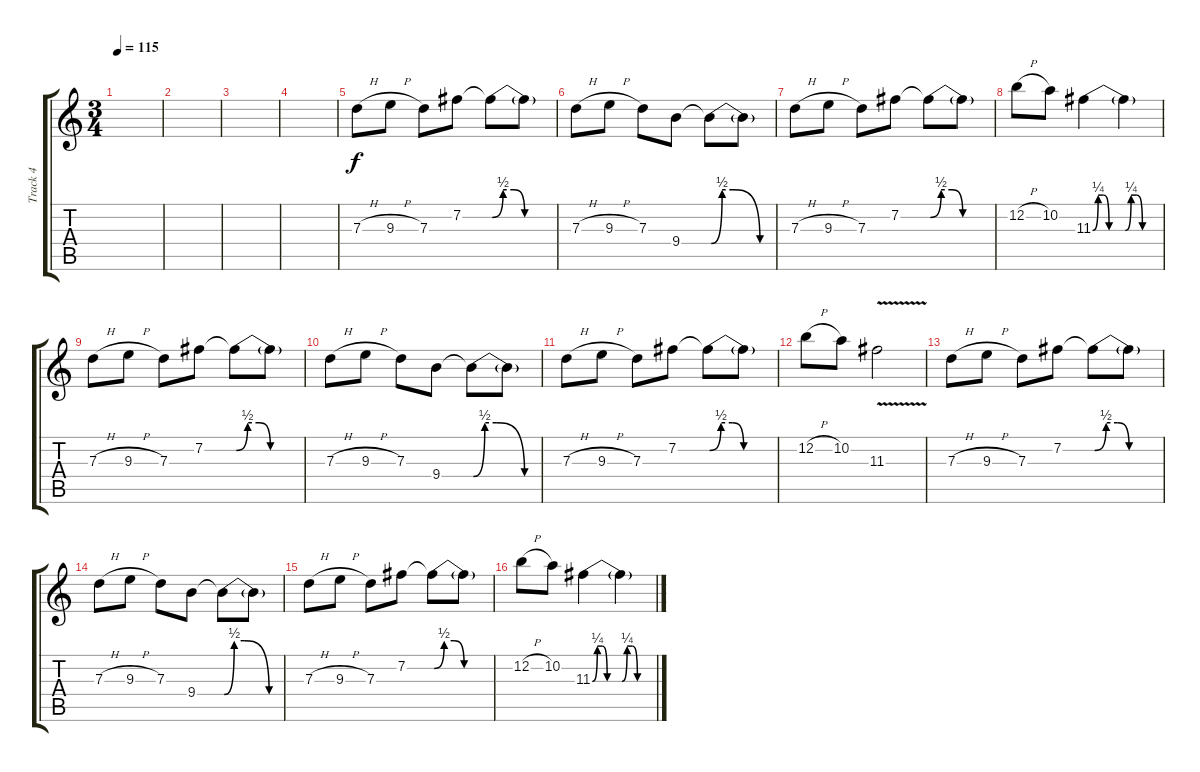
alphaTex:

\track ("Track 4" "Track 4") {instrument distortionguitar}
\staff {score tabs}
\tuning (E4 B3 G3 D3 A2 E2) {hide}
\ts (3 4)
\tempo 115
\clef g2
\ks c
|
|
|
|
7.3{h}.8 9.3{h}.8 7.3.8 7.2.8 7.2{be (custom 0 0 10 2 20 2 30 0 60 0) t}.8 7.2{t}.8 |
7.3{h}.8 9.3{h}.8 7.3.8 9.4.8 9.4{be (custom 0 0 10 2 20 2 45 0 60 0) t}.8 9.4{t}.8 |
7.3{h}.8 9.3{h}.8 7.3.8 7.2.8 7.2{be (custom 0 0 10 2 20 2 30 0 60 0) t}.8 7.2{t}.8 |
12.2{h}.8 10.2.8 11.3{be (custom 0 0 10 1 20 1 30 0 60 0)}.4 11.3{be (custom 0 0 10 1 20 1 30 0 60 0) t}.4 |
7.3{h}.8 9.3{h}.8 7.3.8 7.2.8 7.2{be (custom 0 0 10 2 20 2 30 0 60 0) t}.8 7.2{t}.8 |
7.3{h}.8 9.3{h}.8 7.3.8 9.4.8 9.4{be (custom 0 0 10 2 20 2 45 0 60 0) t}.8 9.4{t}.8 |
7.3{h}.8 9.3{h}.8 7.3.8 7.2.8 7.2{be (custom 0 0 10 2 20 2 30 0 60 0) t}.8 7.2{t}.8 |
12.2{h}.8 10.2.8 11.3{v}.2 |
7.3{h}.8 9.3{h}.8 7.3.8 7.2.8 7.2{be (custom 0 0 10 2 20 2 30 0 60 0) t}.8 7.2{t}.8 |
7.3{h}.8 9.3{h}.8 7.3.8 9.4.8 9.4{be (custom 0 0 10 2 20 2 45 0 60 0) t}.8 9.4{t}.8 |
7.3{h}.8 9.3{h}.8 7.3.8 7.2.8 7.2{be (custom 0 0 10 2 20 2 30 0 60 0) t}.8 7.2{t}.8 |
12.2{h}.8 10.2.8 11.3{be (custom 0 0 10 1 20 1 30 0 60 0)}.4 11.3{be (custom 0 0 10 1 20 1 30 0 60 0) t}.4
